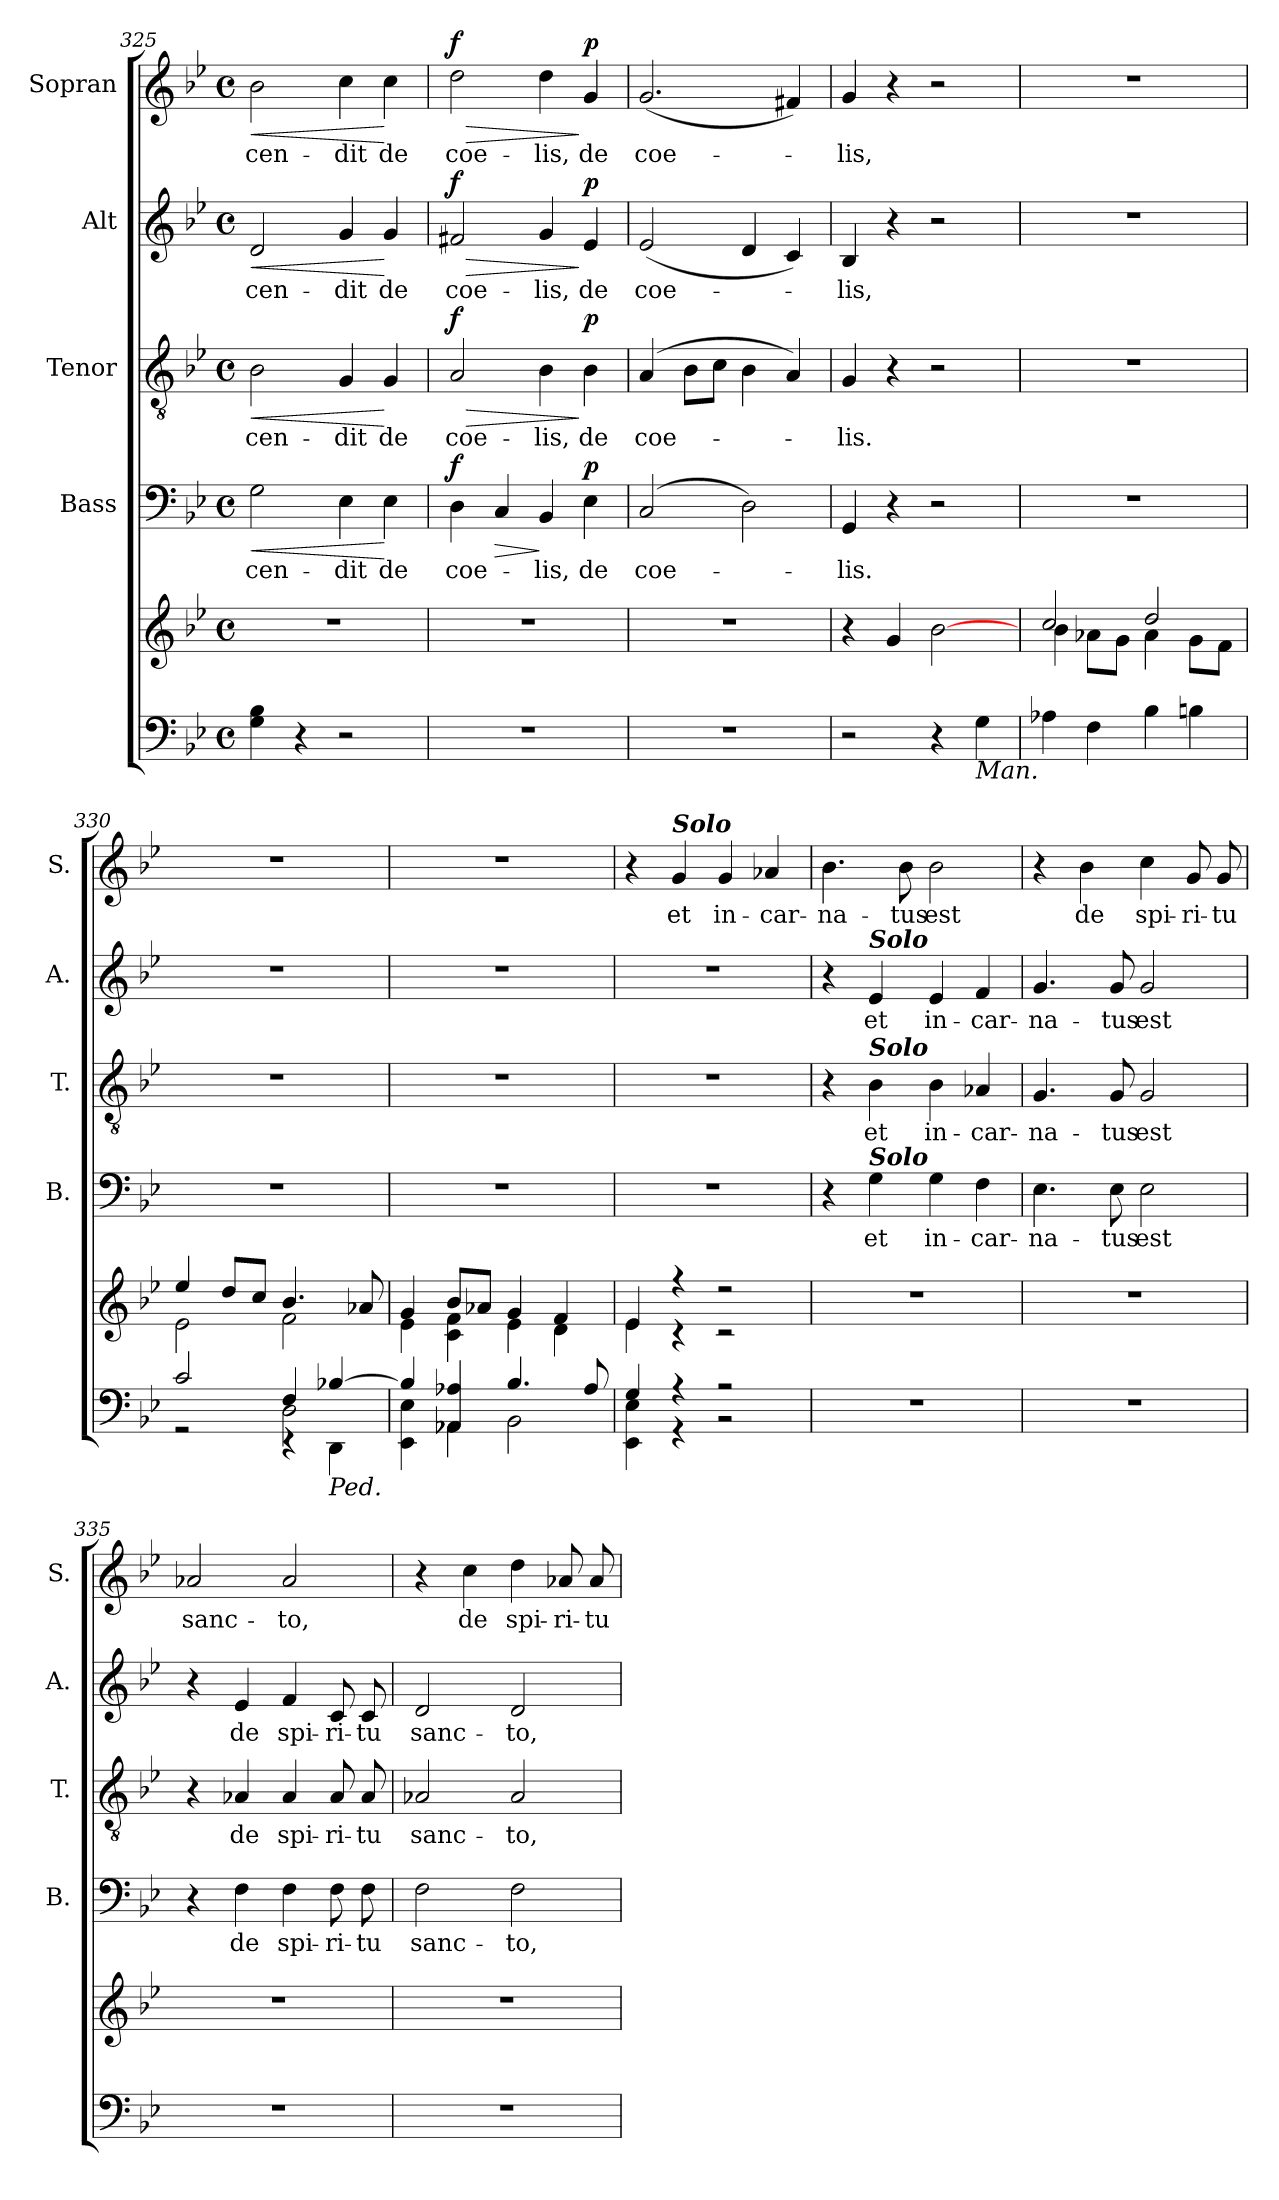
**kern	**kern	**kern	**text	**dynam	**kern	**text	**dynam	**kern	**text	**dynam	**kern	**text	**dynam
*part5	*part5	*part4	*part4	*part4	*part3	*part3	*part3	*part2	*part2	*part2	*part1	*part1	*part1
*staff6	*staff5	*staff4	*staff4	*staff4	*staff3	*staff3	*staff3	*staff2	*staff2	*staff2	*staff1	*staff1	*staff1
*	*	*I"Bass	*	*	*I"Tenor	*	*	*I"Alt	*	*	*I"Sopran	*	*
*	*	*I'B.	*	*	*I'T.	*	*	*I'A.	*	*	*I'S.	*	*
!!LO:PB:g=z
*clefF4	*clefG2	*clefF4	*	*	*clefGv2	*	*	*clefG2	*	*	*clefG2	*	*
*k[b-e-]	*k[b-e-]	*k[b-e-]	*	*	*k[b-e-]	*	*	*k[b-e-]	*	*	*k[b-e-]	*	*
*B-:	*B-:	*B-:	*	*	*B-:	*	*	*B-:	*	*	*B-:	*	*
*M4/4	*M4/4	*M4/4	*	*	*M4/4	*	*	*M4/4	*	*	*M4/4	*	*
*met(c)	*met(c)	*met(c)	*	*	*met(c)	*	*	*met(c)	*	*	*met(c)	*	*
=325	=325	=325	=325	=325	=325	=325	=325	=325	=325	=325	=325	=325	=325
!	!	!	!LO:LY:b	!LO:HP:b	!	!LO:LY:b	!LO:HP:b	!	!LO:LY:b	!LO:HP:b	!	!LO:LY:b	!LO:HP:b
4G\ 4B-\	1r	2G\	-cen-	<	2B-\	-cen-	<	2d/	-cen-	<	2b-\	-cen-	<
4r	.	.	.	.	.	.	.	.	.	.	.	.	.
!	!	!	!LO:LY:b	!	!	!LO:LY:b	!	!	!LO:LY:b	!	!	!LO:LY:b	!
2r	.	4E-\	-dit	.	4G/	-dit	.	4g/	-dit	.	4cc\	-dit	.
!	!	!	!LO:LY:b	!	!	!LO:LY:b	!	!	!LO:LY:b	!	!	!LO:LY:b	!
.	.	4E-\	de	[	4G/	de	[	4g/	de	[	4cc\	de	[
=326	=326	=326	=326	=326	=326	=326	=326	=326	=326	=326	=326	=326	=326
!	!	!	!LO:LY:b	!LO:DY:a	!	!LO:LY:b	!LO:HP:b	!	!LO:LY:b	!LO:HP:b	!	!LO:LY:b	!LO:HP:b
!	!	!	!	!	!	!	!LO:DY:n=1:a	!	!	!LO:DY:n=1:a	!	!	!LO:DY:n=1:a
1r	1r	4D\	coe-	f	2A/	coe-	> f	2f#X/	coe-	> f	2dd\	coe-	> f
!	!	!	!	!LO:HP:b	!	!	!	!	!	!	!	!	!
.	.	4C/	.	>	.	.	.	.	.	.	.	.	.
!	!	!	!LO:LY:b	!	!	!LO:LY:b	!	!	!LO:LY:b	!	!	!LO:LY:b	!
.	.	4BB-/	-lis,	]	4B-\	-lis,	.	4g/	-lis,	.	4dd\	-lis,	.
!	!	!	!LO:LY:b	!LO:DY:a	!	!LO:LY:b	!LO:DY:n=2:a	!	!LO:LY:b	!LO:DY:n=2:a	!	!LO:LY:b	!LO:DY:n=2:a
.	.	4E-\	de	p	4B-\	de	] p	4e-/	de	] p	4g/	de	] p
=327	=327	=327	=327	=327	=327	=327	=327	=327	=327	=327	=327	=327	=327
!	!	!	!LO:LY:b	!	!	!LO:LY:b	!	!	!LO:LY:b	!	!	!LO:LY:b	!
1r	1r	(2C/	coe-	.	(4A/	coe-	.	(<2e-/	coe-	.	(<2.g/	coe-	.
.	.	.	.	.	8B-\L	.	.	.	.	.	.	.	.
.	.	.	.	.	8c\J	.	.	.	.	.	.	.	.
.	.	2D\)	.	.	4B-\	.	.	4d/	.	.	.	.	.
.	.	.	.	.	4A/)	.	.	4c/)	.	.	4f#X/)	.	.
=328	=328	=328	=328	=328	=328	=328	=328	=328	=328	=328	=328	=328	=328
!	!	!	!LO:LY:b	!	!	!LO:LY:b	!	!	!LO:LY:b	!	!	!LO:LY:b	!
2r	4r	4GG/	-lis.	.	4G/	-lis.	.	4B-/	-lis,	.	4g/	-lis,	.
.	4g/	4r	.	.	4r	.	.	4r	.	.	4r	.	.
4r	[<2b-\	2r	.	.	2r	.	.	2r	.	.	2r	.	.
!LO:TX:b:i:t=Man.	!	!	!	!	!	!	!	!	!	!	!	!	!
4G\	.	.	.	.	.	.	.	.	.	.	.	.	.
=329	=329	=329	=329	=329	=329	=329	=329	=329	=329	=329	=329	=329	=329
*	*^	*	*	*	*	*	*	*	*	*	*	*	*
4A-X\	2cc/	4b-\	1r	.	.	1r	.	.	1r	.	.	1r	.	.
4F\	.	8a-X\L	.	.	.	.	.	.	.	.	.	.	.	.
.	.	8g\J	.	.	.	.	.	.	.	.	.	.	.	.
4B-\	2dd/	4a-\	.	.	.	.	.	.	.	.	.	.	.	.
4Bn\	.	8g\L	.	.	.	.	.	.	.	.	.	.	.	.
.	.	8f\J	.	.	.	.	.	.	.	.	.	.	.	.
=330	=330	=330	=330	=330	=330	=330	=330	=330	=330	=330	=330	=330	=330	=330
*^	*	*	*	*	*	*	*	*	*	*	*	*	*	*
*	*^	*	*	*	*	*	*	*	*	*	*	*	*	*	*
2c/	2rGG	2ryy	4ee-/	2e-\	1r	.	.	1r	.	.	1r	.	.	1r	.	.
.	.	.	8dd/L	.	.	.	.	.	.	.	.	.	.	.	.	.
.	.	.	8cc/J	.	.	.	.	.	.	.	.	.	.	.	.	.
4F/	4rEE	2D\	4.b-/	2f\	.	.	.	.	.	.	.	.	.	.	.	.
!LO:TX:b:i:t=Ped.	!	!	!	!	!	!	!	!	!	!	!	!	!	!	!	!
[>4B-X/	4DD\	.	.	.	.	.	.	.	.	.	.	.	.	.	.	.
.	.	.	8a-X/	.	.	.	.	.	.	.	.	.	.	.	.	.
*	*v	*v	*	*	*	*	*	*	*	*	*	*	*	*	*	*
!!LO:LB:g=z
=331	=331	=331	=331	=331	=331	=331	=331	=331	=331	=331	=331	=331	=331	=331	=331
4B-/]	4EE-\ 4E-\	4g/	4e-\	1r	.	.	1r	.	.	1r	.	.	1r	.	.
4AA-X/ 4A-X/	4AA-\	8b-/L	4c\ 4f\	.	.	.	.	.	.	.	.	.	.	.	.
.	.	8a-X/J	.	.	.	.	.	.	.	.	.	.	.	.	.
4.B-/	2BB-\	4g/	4e-\	.	.	.	.	.	.	.	.	.	.	.	.
.	.	4f/	4d\	.	.	.	.	.	.	.	.	.	.	.	.
8A-/	.	.	.	.	.	.	.	.	.	.	.	.	.	.	.
=332	=332	=332	=332	=332	=332	=332	=332	=332	=332	=332	=332	=332	=332	=332	=332
4G/	4EE-\ 4E-\	4e-/	4e-\	1r	.	.	1r	.	.	1r	.	.	4r	.	.
!	!	!	!	!	!	!	!	!	!	!	!	!	!LO:TX:a:Bi:t=Solo	!	!
!	!	!	!	!	!	!	!	!	!	!	!	!	!	!LO:LY:b	!
4r	4r	4r	4r	.	.	.	.	.	.	.	.	.	4g/	et	.
!	!	!	!	!	!	!	!	!	!	!	!	!	!	!LO:LY:b	!
2r	2r	2r	2r	.	.	.	.	.	.	.	.	.	4g/	in-	.
!	!	!	!	!	!	!	!	!	!	!	!	!	!	!LO:LY:b	!
.	.	.	.	.	.	.	.	.	.	.	.	.	4a-X/	-car-	.
*v	*v	*	*	*	*	*	*	*	*	*	*	*	*	*	*
*	*v	*v	*	*	*	*	*	*	*	*	*	*	*	*
=333	=333	=333	=333	=333	=333	=333	=333	=333	=333	=333	=333	=333	=333
!	!	!	!	!	!	!	!	!	!	!	!	!LO:LY:b	!
1r	1r	4r	.	.	4r	.	.	4r	.	.	4.b-\	-na-	.
!	!	!	!	!	!	!	!	!LO:TX:a:Bi:t=Solo	!	!	!	!	!
!	!	!	!	!	!LO:TX:a:Bi:t=Solo	!	!	!	!	!	!	!	!
!	!	!LO:TX:a:Bi:t=Solo	!	!	!	!	!	!	!	!	!	!	!
!	!	!	!LO:LY:b	!	!	!LO:LY:b	!	!	!LO:LY:b	!	!	!	!
.	.	4G\	et	.	4B-\	et	.	4e-/	et	.	.	.	.
!	!	!	!	!	!	!	!	!	!	!	!	!LO:LY:b	!
.	.	.	.	.	.	.	.	.	.	.	8b-\	-tus	.
!	!	!	!LO:LY:b	!	!	!LO:LY:b	!	!	!LO:LY:b	!	!	!LO:LY:b	!
.	.	4G\	in-	.	4B-\	in-	.	4e-/	in-	.	2b-\	est	.
!	!	!	!LO:LY:b	!	!	!LO:LY:b	!	!	!LO:LY:b	!	!	!	!
.	.	4F\	-car-	.	4A-X/	-car-	.	4f/	-car-	.	.	.	.
=334	=334	=334	=334	=334	=334	=334	=334	=334	=334	=334	=334	=334	=334
!	!	!	!LO:LY:b	!	!	!LO:LY:b	!	!	!LO:LY:b	!	!	!	!
1r	1r	4.E-\	-na-	.	4.G/	-na-	.	4.g/	-na-	.	4r	.	.
!	!	!	!	!	!	!	!	!	!	!	!	!LO:LY:b	!
.	.	.	.	.	.	.	.	.	.	.	4b-\	de	.
!	!	!	!LO:LY:b	!	!	!LO:LY:b	!	!	!LO:LY:b	!	!	!	!
.	.	8E-\	-tus	.	8G/	-tus	.	8g/	-tus	.	.	.	.
!	!	!	!LO:LY:b	!	!	!LO:LY:b	!	!	!LO:LY:b	!	!	!LO:LY:b	!
.	.	2E-\	est	.	2G/	est	.	2g/	est	.	4cc\	spi-	.
!	!	!	!	!	!	!	!	!	!	!	!	!LO:LY:b	!
.	.	.	.	.	.	.	.	.	.	.	8g/	-ri-	.
!	!	!	!	!	!	!	!	!	!	!	!	!LO:LY:b	!
.	.	.	.	.	.	.	.	.	.	.	8g/	-tu	.
=335	=335	=335	=335	=335	=335	=335	=335	=335	=335	=335	=335	=335	=335
!	!	!	!	!	!	!	!	!	!	!	!	!LO:LY:b	!
1r	1r	4r	.	.	4r	.	.	4r	.	.	2a-X/	sanc-	.
!	!	!	!LO:LY:b	!	!	!LO:LY:b	!	!	!LO:LY:b	!	!	!	!
.	.	4F\	de	.	4A-X/	de	.	4e-/	de	.	.	.	.
!	!	!	!LO:LY:b	!	!	!LO:LY:b	!	!	!LO:LY:b	!	!	!LO:LY:b	!
.	.	4F\	spi-	.	4A-/	spi-	.	4f/	spi-	.	2a-/	-to,	.
!	!	!	!LO:LY:b	!	!	!LO:LY:b	!	!	!LO:LY:b	!	!	!	!
.	.	8F\	-ri-	.	8A-/	-ri-	.	8c/	-ri-	.	.	.	.
!	!	!	!LO:LY:b	!	!	!LO:LY:b	!	!	!LO:LY:b	!	!	!	!
.	.	8F\	-tu	.	8A-/	-tu	.	8c/	-tu	.	.	.	.
=336	=336	=336	=336	=336	=336	=336	=336	=336	=336	=336	=336	=336	=336
!	!	!	!LO:LY:b	!	!	!LO:LY:b	!	!	!LO:LY:b	!	!	!	!
1r	1r	2F\	sanc-	.	2A-X/	sanc-	.	2d/	sanc-	.	4r	.	.
!	!	!	!	!	!	!	!	!	!	!	!	!LO:LY:b	!
.	.	.	.	.	.	.	.	.	.	.	4cc\	de	.
!	!	!	!LO:LY:b	!	!	!LO:LY:b	!	!	!LO:LY:b	!	!	!LO:LY:b	!
.	.	2F\	-to,	.	2A-/	-to,	.	2d/	-to,	.	4dd\	spi-	.
!	!	!	!	!	!	!	!	!	!	!	!	!LO:LY:b	!
.	.	.	.	.	.	.	.	.	.	.	8a-X/	-ri-	.
!	!	!	!	!	!	!	!	!	!	!	!	!LO:LY:b	!
.	.	.	.	.	.	.	.	.	.	.	8a-/	-tu	.
=	=	=	=	=	=	=	=	=	=	=	=	=	=
*-	*-	*-	*-	*-	*-	*-	*-	*-	*-	*-	*-	*-	*-
